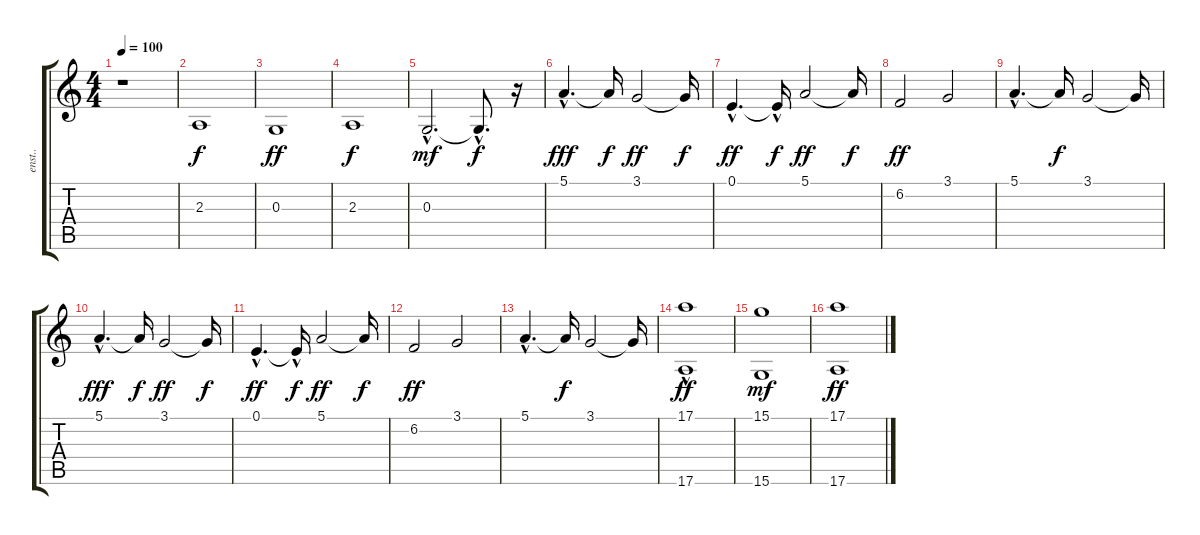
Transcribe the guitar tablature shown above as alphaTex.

\track ("enst.." "enst..") {instrument pad2warm}
\staff {score tabs}
\tuning (E4 B3 G3 D3 A2 E2) {hide}
\ts (4 4)
\tempo 100
\clef g2
\ks c
r.1{dy ff} |
2.3.1{dy f instrument pad2warm} |
0.3.1{dy ff} |
2.3.1{dy f} |
0.3{hac}.2{d dy mf} 0.3{hac t}.8{d dy f} r.16 |
5.1{hac}.4{d dy fff instrument stringensemble2} 5.1{t}.16{dy f} 3.1.2{dy ff} 3.1{t}.16{dy f} |
0.1{hac}.4{d dy ff} 0.1{hac t}.16{dy f} 5.1.2{dy ff} 5.1{t}.16{dy f} |
6.2.2{dy ff} 3.1.2 |
5.1{hac}.4{d} 5.1{t}.16{dy f} 3.1.2 3.1{t}.16 |
5.1{hac}.4{d dy fff} 5.1{t}.16{dy f} 3.1.2{dy ff} 3.1{t}.16{dy f} |
0.1{hac}.4{d dy ff} 0.1{hac t}.16{dy f} 5.1.2{dy ff} 5.1{t}.16{dy f} |
6.2.2{dy ff} 3.1.2 |
5.1{hac}.4{d} 5.1{t}.16{dy f} 3.1.2 3.1{t}.16 |
(17.1 17.6{hac}).1{dy ff instrument pad2warm} |
(15.1 15.6).1{dy mf} |
(17.1 17.6).1{dy ff}
